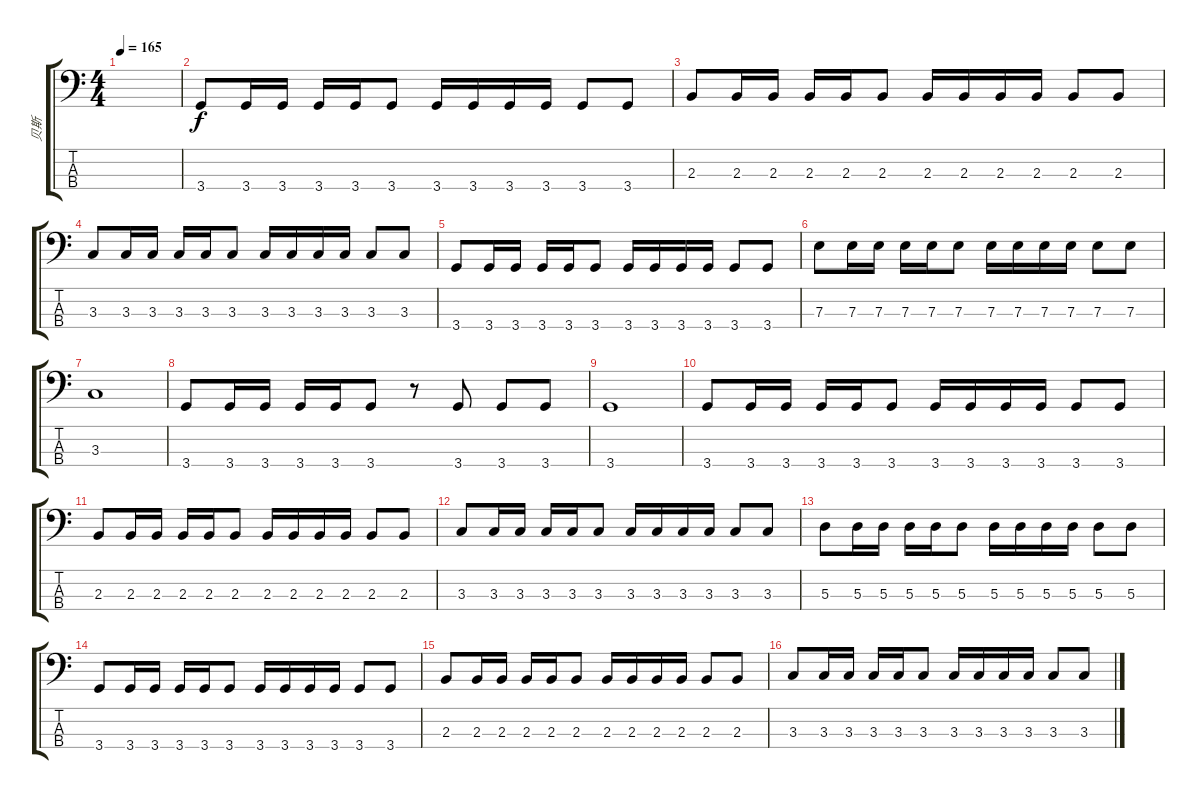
\track ("贝斯" "贝斯") {instrument electricbassfinger}
\staff {score tabs}
\tuning (G2 D2 A1 E1) {hide}
\ts (4 4)
\tempo 165
\clef f4
\ks c
|
3.4.8 3.4.16 3.4.16 3.4.16 3.4.16 3.4.8 3.4.16 3.4.16 3.4.16 3.4.16 3.4.8 3.4.8 |
2.3.8 2.3.16 2.3.16 2.3.16 2.3.16 2.3.8 2.3.16 2.3.16 2.3.16 2.3.16 2.3.8 2.3.8 |
3.3.8 3.3.16 3.3.16 3.3.16 3.3.16 3.3.8 3.3.16 3.3.16 3.3.16 3.3.16 3.3.8 3.3.8 |
3.4.8 3.4.16 3.4.16 3.4.16 3.4.16 3.4.8 3.4.16 3.4.16 3.4.16 3.4.16 3.4.8 3.4.8 |
7.3.8 7.3.16 7.3.16 7.3.16 7.3.16 7.3.8 7.3.16 7.3.16 7.3.16 7.3.16 7.3.8 7.3.8 |
3.3.1 |
3.4.8 3.4.16 3.4.16 3.4.16 3.4.16 3.4.8 r.8 3.4.8 3.4.8 3.4.8 |
3.4.1 |
3.4.8 3.4.16 3.4.16 3.4.16 3.4.16 3.4.8 3.4.16 3.4.16 3.4.16 3.4.16 3.4.8 3.4.8 |
2.3.8 2.3.16 2.3.16 2.3.16 2.3.16 2.3.8 2.3.16 2.3.16 2.3.16 2.3.16 2.3.8 2.3.8 |
3.3.8 3.3.16 3.3.16 3.3.16 3.3.16 3.3.8 3.3.16 3.3.16 3.3.16 3.3.16 3.3.8 3.3.8 |
5.3.8 5.3.16 5.3.16 5.3.16 5.3.16 5.3.8 5.3.16 5.3.16 5.3.16 5.3.16 5.3.8 5.3.8 |
3.4.8 3.4.16 3.4.16 3.4.16 3.4.16 3.4.8 3.4.16 3.4.16 3.4.16 3.4.16 3.4.8 3.4.8 |
2.3.8 2.3.16 2.3.16 2.3.16 2.3.16 2.3.8 2.3.16 2.3.16 2.3.16 2.3.16 2.3.8 2.3.8 |
3.3.8 3.3.16 3.3.16 3.3.16 3.3.16 3.3.8 3.3.16 3.3.16 3.3.16 3.3.16 3.3.8 3.3.8
